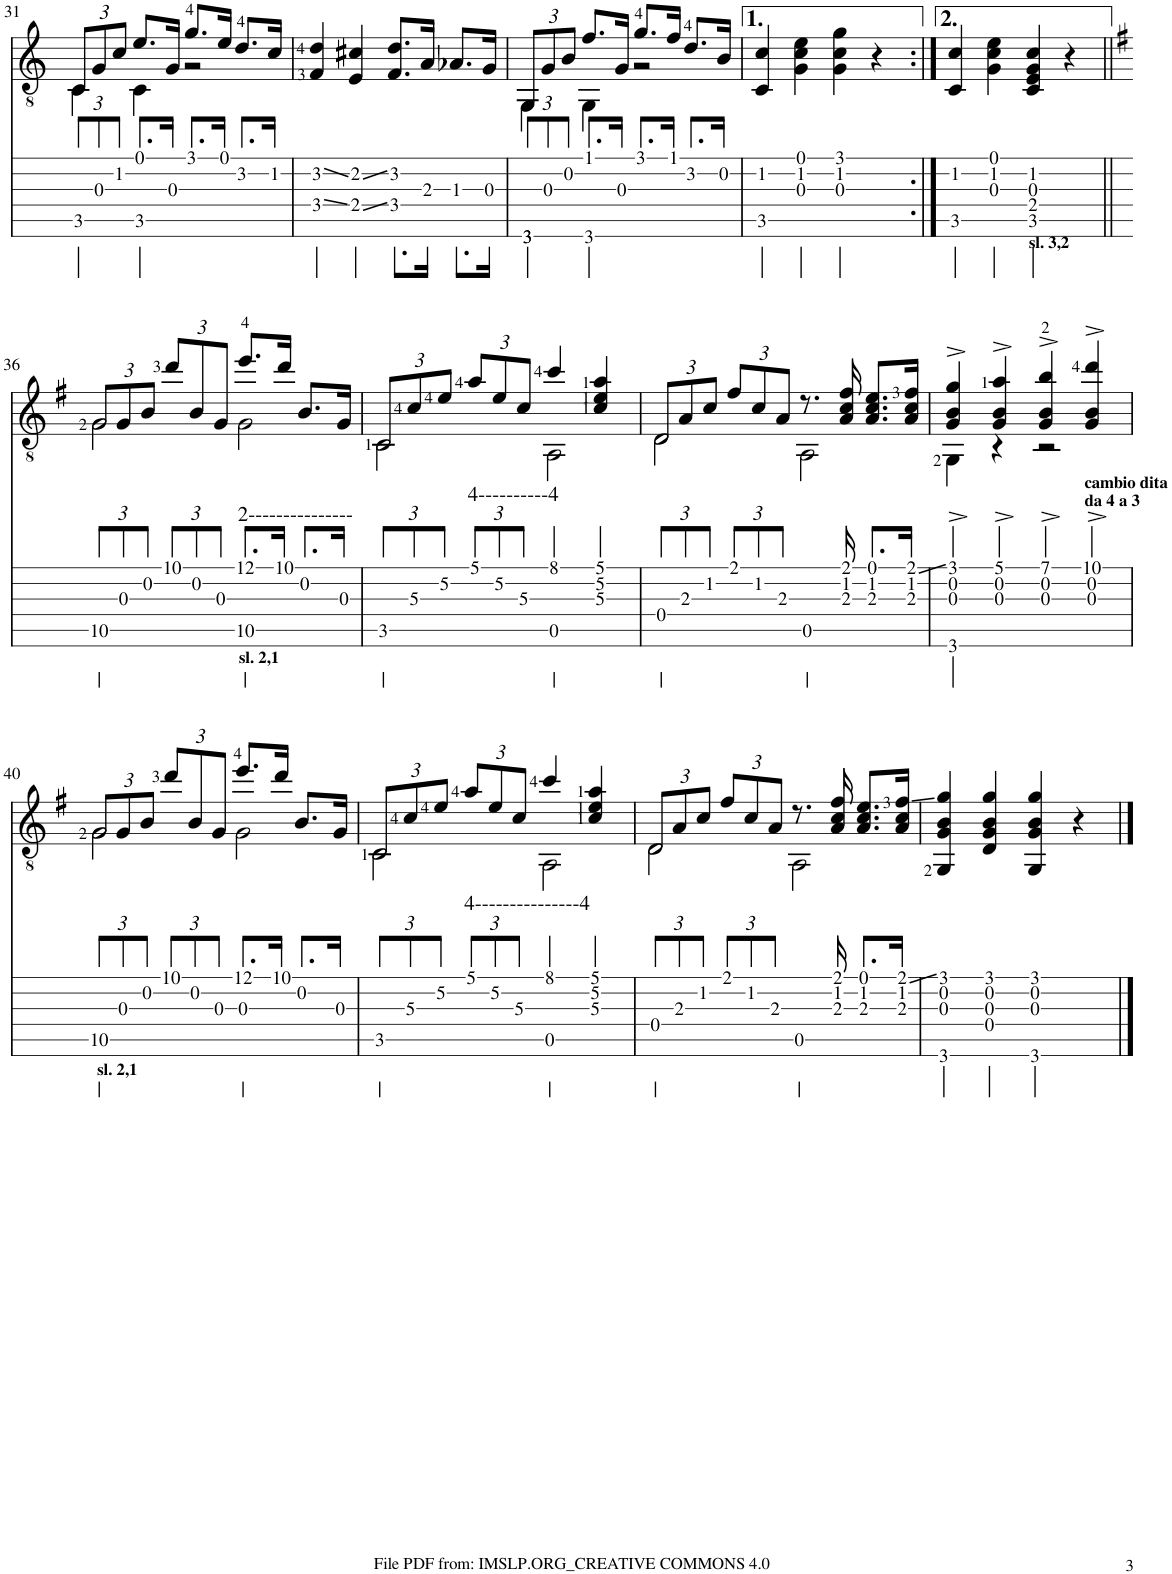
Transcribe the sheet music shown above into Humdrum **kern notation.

**kern	**kern
*part2	*part1
*staff2	*staff1
*I"Chitarra classica (Intavolatura)	*I"Guitar
!!LO:PB:g=z
*	*clefGv2
*k[]	*k[]
*M4/4	*M4/4
*met(c)	*met(c)
*Xbrackettup	*Xbrackettup
=31	=31
*^	*^
12C/L	4C\	12C/L	4C\
12G/	.	12G/	.
12c/J	.	12c/J	.
8.e/L	4C\	8.e/L	4C\
16G/Jk	.	16G/Jk	.
8.g/L	2r	8.g/L	2r
16e/Jk	.	16e/Jk	.
8.d/L	.	8.d/L	.
16c/Jk	.	16c/Jk	.
*v	*v	*	*
*	*v	*v
=32	=32
4F\ 4d\	4F/ 4d/
4E\ 4c#X\	4E/ 4c#X/
8.F\ 8.d\L	8.F/ 8.d/L
16A\Jk	16A/Jk
8.A-X\L	8.A-X/L
16G\Jk	16G/Jk
=33	=33
*^	*^
12GG/L	4GG\	12GG/L	4GG\
12G/	.	12G/	.
12B/J	.	12B/J	.
8.f/L	4GG\	8.f/L	4GG\
16G/Jk	.	16G/Jk	.
8.g/L	2r	8.g/L	2r
16f/Jk	.	16f/Jk	.
8.d/L	.	8.d/L	.
16B/Jk	.	16B/Jk	.
*v	*v	*	*
*	*v	*v
=34	=34
4C\ 4c\	4C/ 4c/
4G\ 4c\ 4e\	4G\ 4c\ 4e\
4G\ 4c\ 4g\	4G\ 4c\ 4g\
4r	4r
=35:|!	=35:|!
4C\ 4c\	4C/ 4c/
4G\ 4c\ 4e\	4G\ 4c\ 4e\
!LO:TX:a:B:t=sl. 3,2	!
4C\ 4E\ 4G\ 4c\	4C/ 4E/ 4G/ 4c/
4r	4r
!!LO:LB:g=z
=36||	=36||
*k[f#]	*k[f#]
!LO:N:head=open	!LO:N:head=open
*^	*^
12G/L	2G\	12G/L	2G\
12G/	.	12G/	.
12B/J	.	12B/J	.
12dd/L	.	12dd/L	.
12B/	.	12B/	.
12G/J	.	12G/J	.
!LO:TX:a:t=2---------------	!	!	!
!LO:TX:b:B:t=sl. 2,1	!	!	!
8.ee/L	2G\	8.ee/L	2G\
16dd/Jk	.	16dd/Jk	.
8.B/L	.	8.B/L	.
16G/Jk	.	16G/Jk	.
=37	=37	=37	=37
!LO:N:head=open	!	!LO:N:head=open	!
12C/L	2C\	12C/L	2C\
12c/	.	12c/	.
12e/J	.	12e/J	.
!LO:TX:a:t=4----------4	!	!	!
12a/L	.	12a/L	.
12e/	.	12e/	.
12c/J	.	12c/J	.
4cc/	2AA\	4cc/	2AA\
4c/ 4e/ 4a/	.	4c/ 4e/ 4a/	.
=38	=38	=38	=38
!LO:N:head=open	!	!LO:N:head=open	!
12D/L	2D\	12D/L	2D\
12A/	.	12A/	.
12c/J	.	12c/J	.
12f#/L	.	12f#/L	.
12c/	.	12c/	.
12A/J	.	12A/J	.
8.r	2AA\	8.r	2AA\
16A/ 16c/ 16f#/	.	16A/ 16c/ 16f#/	.
8.A/ 8.c/ 8.e/L	.	8.A/ 8.c/ 8.e/L	.
16A/ 16c/ 16f#/Jk	.	16A/ 16c/ 16f#/Jk	.
=39	=39	=39	=39
4G/^ 4B/^ 4g/^	4GG\	4G/^ 4B/^ 4g/^	4GG\
4G/^ 4B/^ 4a/^	4r	4G/^ 4B/^ 4a/^	4r
4G/^ 4B/^ 4b/^	2r	4G/^ 4B/^ 4b/^	2r
!LO:TX:a:B:t=cambio dita	!	!	!
!LO:TX:a:t=da 4 a 3	!	!	!
4G/^ 4B/^ 4dd/^	.	4G/^ 4B/^ 4dd/^	.
!!LO:LB:g=z	!!
=40	=40	=40	=40
!LO:TX:b:B:t=sl. 2,1	!	!	!
!LO:N:head=open	!	!LO:N:head=open	!
12G/L	2G\	12G/L	2G\
12G/	.	12G/	.
12B/J	.	12B/J	.
12dd/L	.	12dd/L	.
12B/	.	12B/	.
12G/J	.	12G/J	.
8.ee/L	2G\	8.ee/L	2G\
16dd/Jk	.	16dd/Jk	.
8.B/L	.	8.B/L	.
16G/Jk	.	16G/Jk	.
=41	=41	=41	=41
!LO:N:head=open	!	!LO:N:head=open	!
12C/L	2C\	12C/L	2C\
12c/	.	12c/	.
12e/J	.	12e/J	.
!LO:TX:a:t=4---------------4	!	!	!
12a/L	.	12a/L	.
12e/	.	12e/	.
12c/J	.	12c/J	.
4cc/	2AA\	4cc/	2AA\
4c/ 4e/ 4a/	.	4c/ 4e/ 4a/	.
=42	=42	=42	=42
!LO:N:head=open	!	!LO:N:head=open	!
12D/L	2D\	12D/L	2D\
12A/	.	12A/	.
12c/J	.	12c/J	.
12f#/L	.	12f#/L	.
12c/	.	12c/	.
12A/J	.	12A/J	.
8.r	2AA\	8.r	2AA\
16A/ 16c/ 16f#/	.	16A/ 16c/ 16f#/	.
8.A/ 8.c/ 8.e/L	.	8.A/ 8.c/ 8.e/L	.
16A/ 16c/ 16f#/Jk	.	16A/ 16c/ 16f#/Jk	.
*v	*v	*	*
*	*v	*v
=43	=43
4GG\ 4G\ 4B\ 4g\	4GG/ 4G/ 4B/ 4g/
4D\ 4G\ 4B\ 4g\	4D/ 4G/ 4B/ 4g/
4GG\ 4G\ 4B\ 4g\	4GG/ 4G/ 4B/ 4g/
4r	4r
==	==
*-	*-
